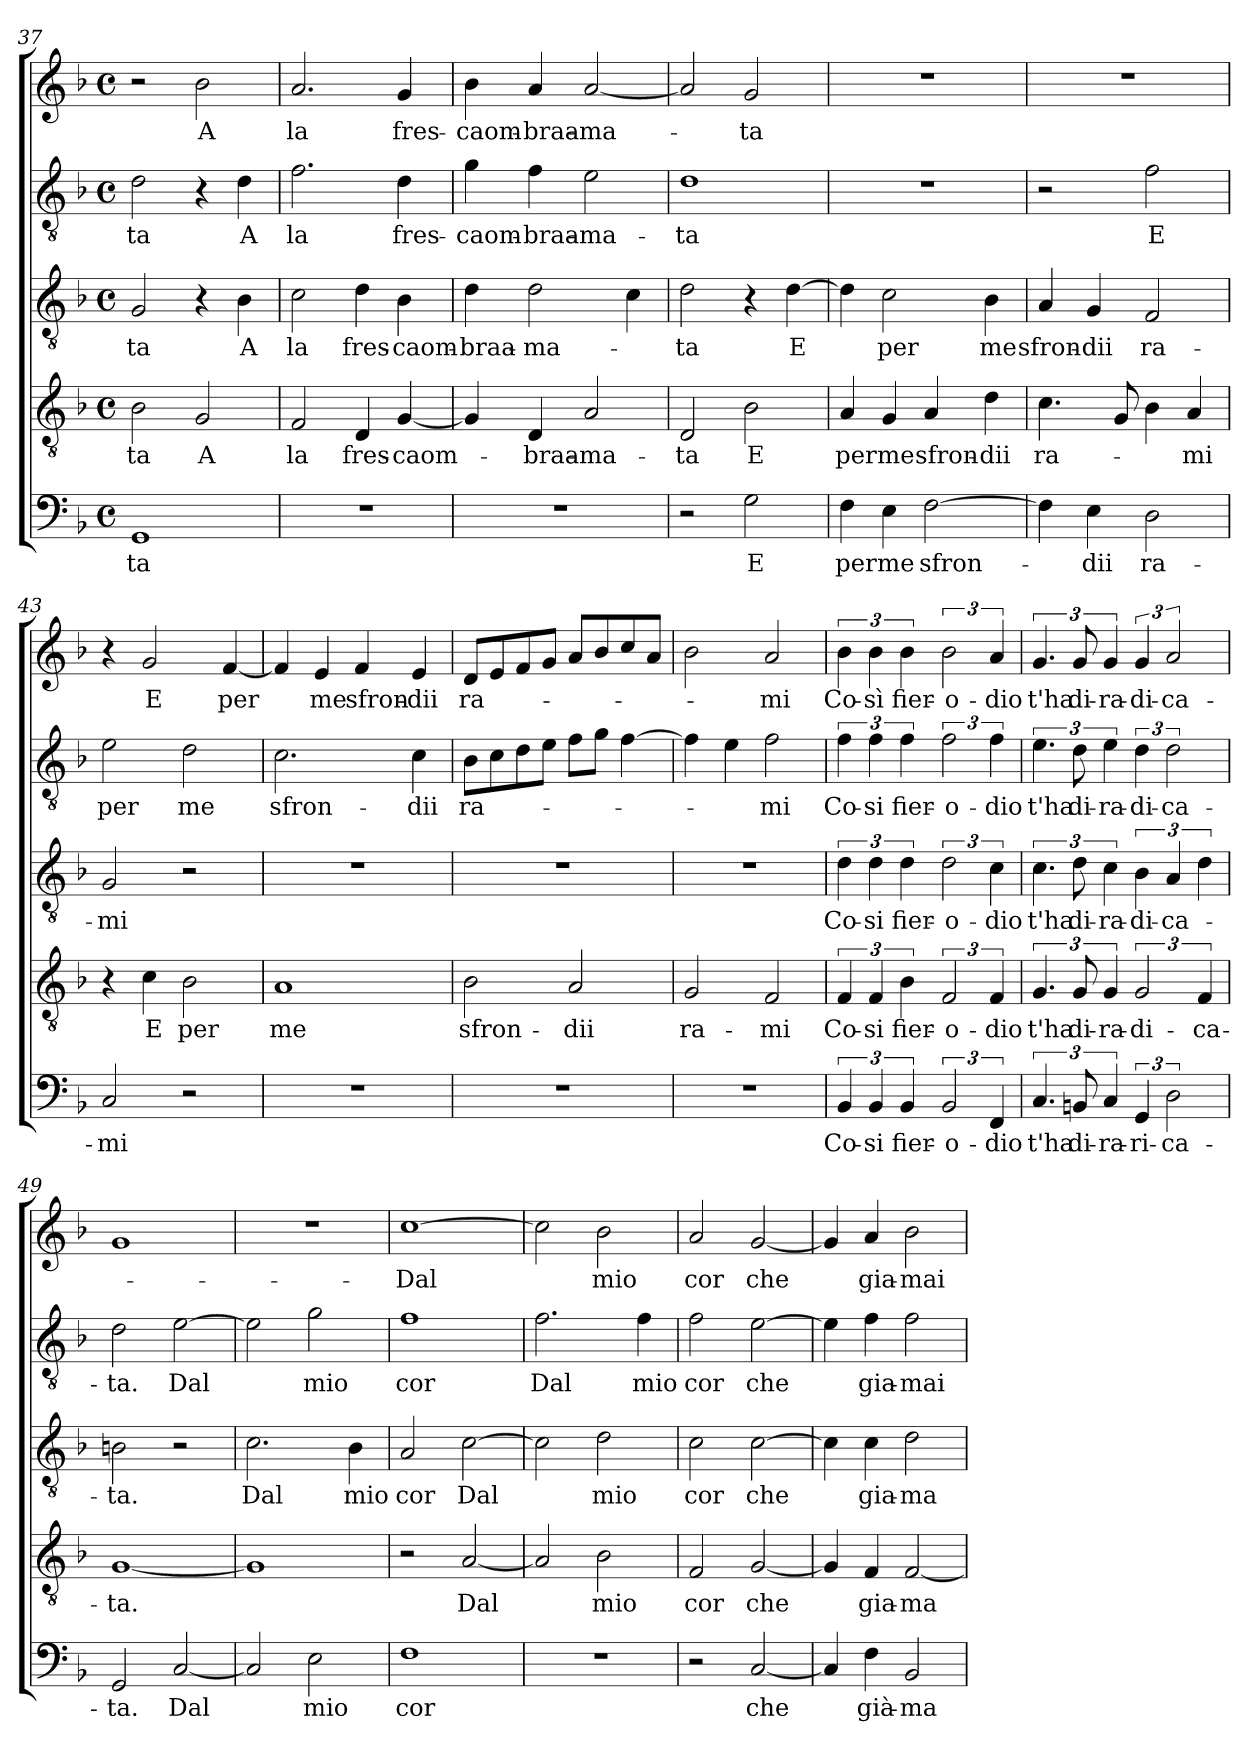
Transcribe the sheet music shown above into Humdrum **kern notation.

**kern	**text	**kern	**text	**kern	**text	**kern	**text	**kern	**text
*part5	*part5	*part4	*part4	*part3	*part3	*part2	*part2	*part1	*part1
*staff5	*staff5	*staff4	*staff4	*staff3	*staff3	*staff2	*staff2	*staff1	*staff1
*clefF4	*	*clefGv2	*	*clefGv2	*	*clefGv2	*	*clefG2	*
*k[b-]	*	*k[b-]	*	*k[b-]	*	*k[b-]	*	*k[b-]	*
*F:	*	*F:	*	*F:	*	*F:	*	*F:	*
*M4/4	*	*M4/4	*	*M4/4	*	*M4/4	*	*M4/4	*
*met(c)	*	*met(c)	*	*met(c)	*	*met(c)	*	*met(c)	*
=37	=37	=37	=37	=37	=37	=37	=37	=37	=37
1GG	-ta	2B-\	-ta	2G/	-ta	2d\	-ta	2r	.
.	.	2G/	A	4r	.	4r	.	2b-\	A
.	.	.	.	4B-\	A	4d\	A	.	.
=38	=38	=38	=38	=38	=38	=38	=38	=38	=38
1r	.	2F/	la	2c\	la	2.f\	la	2.a/	la
.	.	4D/	fres-	4d\	fres-	.	.	.	.
.	.	[4G/	-caom-	4B-\	-caom-	4d\	fres-	4g/	fres-
=39	=39	=39	=39	=39	=39	=39	=39	=39	=39
1r	.	4G/]	.	4d\	-braa-	4g\	-caom-	4b-\	-caom-
.	.	4D/	-braa-	2d\	-ma-	4f\	-braa-	4a/	-braa-
.	.	2A/	-ma-	.	.	2e\	-ma-	[2a/	-ma-
.	.	.	.	4c\	.	.	.	.	.
!!LO:LB:g=z
=40	=40	=40	=40	=40	=40	=40	=40	=40	=40
2r	.	2D/	-ta	2d\	-ta	1d	-ta	2a/]	.
2G\	E	2B-\	E	4r	.	.	.	2g/	-ta
.	.	.	.	[4d\	E	.	.	.	.
=41	=41	=41	=41	=41	=41	=41	=41	=41	=41
4F\	per	4A/	per	4d\]	.	1r	.	1r	.
4E\	me	4G/	me	2c\	per	.	.	.	.
[2F\	sfron-	4A/	sfron-	.	.	.	.	.	.
.	.	4d\	-dii	4B-\	me	.	.	.	.
=42	=42	=42	=42	=42	=42	=42	=42	=42	=42
4F\]	.	4.c\	ra-	4A/	sfron-	2r	.	1r	.
4E\	-dii	.	.	4G/	-dii	.	.	.	.
.	.	8G/	.	.	.	.	.	.	.
2D\	ra-	4B-\	.	2F/	ra-	2f\	E	.	.
.	.	4A/	-mi	.	.	.	.	.	.
=43	=43	=43	=43	=43	=43	=43	=43	=43	=43
2C/	-mi	4r	.	2G/	-mi	2e\	per	4r	.
.	.	4c\	E	.	.	.	.	2g/	E
2r	.	2B-\	per	2r	.	2d\	me	.	.
.	.	.	.	.	.	.	.	[4f/	per
=44	=44	=44	=44	=44	=44	=44	=44	=44	=44
1r	.	1A	me	1r	.	2.c\	sfron-	4f/]	.
.	.	.	.	.	.	.	.	4e/	me
.	.	.	.	.	.	.	.	4f/	sfron-
.	.	.	.	.	.	4c\	-dii	4e/	-dii
=45	=45	=45	=45	=45	=45	=45	=45	=45	=45
1r	.	2B-\	sfron-	1r	.	8B-\L	ra-	8d/L	ra-
.	.	.	.	.	.	8c\	.	8e/	.
.	.	.	.	.	.	8d\	.	8f/	.
.	.	.	.	.	.	8e\J	.	8g/J	.
.	.	2A/	-dii	.	.	8f\L	.	8a/L	.
.	.	.	.	.	.	8g\J	.	8b-/	.
.	.	.	.	.	.	[4f\	.	8cc/	.
.	.	.	.	.	.	.	.	8a/J	.
!!LO:LB:g=z
=46	=46	=46	=46	=46	=46	=46	=46	=46	=46
1r	.	2G/	ra-	1r	.	4f\]	.	2b-\	.
.	.	.	.	.	.	4e\	.	.	.
.	.	2F/	-mi	.	.	2f\	-mi	2a/	-mi
=47	=47	=47	=47	=47	=47	=47	=47	=47	=47
6BB-/	Co-	6F/	Co-	6d\	Co-	6f\	Co-	6b-\	Co-
6BB-/	-si	6F/	-si	6d\	-si	6f\	-si	6b-\	-sì
6BB-/	fier-	6B-\	fier-	6d\	fier-	6f\	fier-	6b-\	fier-
3BB-/	-o-	3F/	-o-	3d\	-o-	3f\	-o-	3b-\	-o-
6FF/	-dio	6F/	-dio	6c\	-dio	6f\	-dio	6a/	-dio
=48	=48	=48	=48	=48	=48	=48	=48	=48	=48
6.C/	t'ha	6.G/	t'ha	6.c\	t'ha	6.e\	t'ha	6.g/	t'ha
12BBn/	di-	12G/	di-	12d\	di-	12d\	di-	12g/	di-
6C/	-ra-	6G/	-ra-	6c\	-ra-	6e\	-ra-	6g/	-ra-
6GG/	-ri-	3G/	-di-	6B-\	-di-	6d\	-di-	6g/	-di-
3D\	-ca-	.	.	6A/	-ca-	3d\	-ca-	3a/	-ca-
.	.	6F/	-ca-	6d\	.	.	.	.	.
=49	=49	=49	=49	=49	=49	=49	=49	=49	=49
2GG/	-ta.	[1G	-ta.	2Bn\	-ta.	2d\	-ta.	1g	.
[2C/	Dal	.	.	2r	.	[2e\	Dal	.	.
=50	=50	=50	=50	=50	=50	=50	=50	=50	=50
2C/]	.	1G]	.	2.c\	Dal	2e\]	.	1r	.
2E\	mio	.	.	.	.	2g\	mio	.	.
.	.	.	.	4B-\	mio	.	.	.	.
=51	=51	=51	=51	=51	=51	=51	=51	=51	=51
1F	cor	2r	.	2A/	cor	1f	cor	[1cc	-Dal
.	.	[2A/	Dal	[2c\	Dal	.	.	.	.
!!LO:PB:g=z
=52	=52	=52	=52	=52	=52	=52	=52	=52	=52
1r	.	2A/]	.	2c\]	.	2.f\	Dal	2cc\]	.
.	.	2B-\	mio	2d\	mio	.	.	2b-\	mio
.	.	.	.	.	.	4f\	mio	.	.
=53	=53	=53	=53	=53	=53	=53	=53	=53	=53
2r	.	2F/	cor	2c\	cor	2f\	cor	2a/	cor
[2C/	che	[2G/	che	[2c\	che	[2e\	che	[2g/	che
=54	=54	=54	=54	=54	=54	=54	=54	=54	=54
4C/]	.	4G/]	.	4c\]	.	4e\]	.	4g/]	.
4F\	già-	4F/	gia-	4c\	gia-	4f\	gia-	4a/	gia-
2BB-/	-ma-	[2F/	-ma-	2d\	-ma-	2f\	-mai	2b-\	-mai
=	=	=	=	=	=	=	=	=	=
*-	*-	*-	*-	*-	*-	*-	*-	*-	*-
